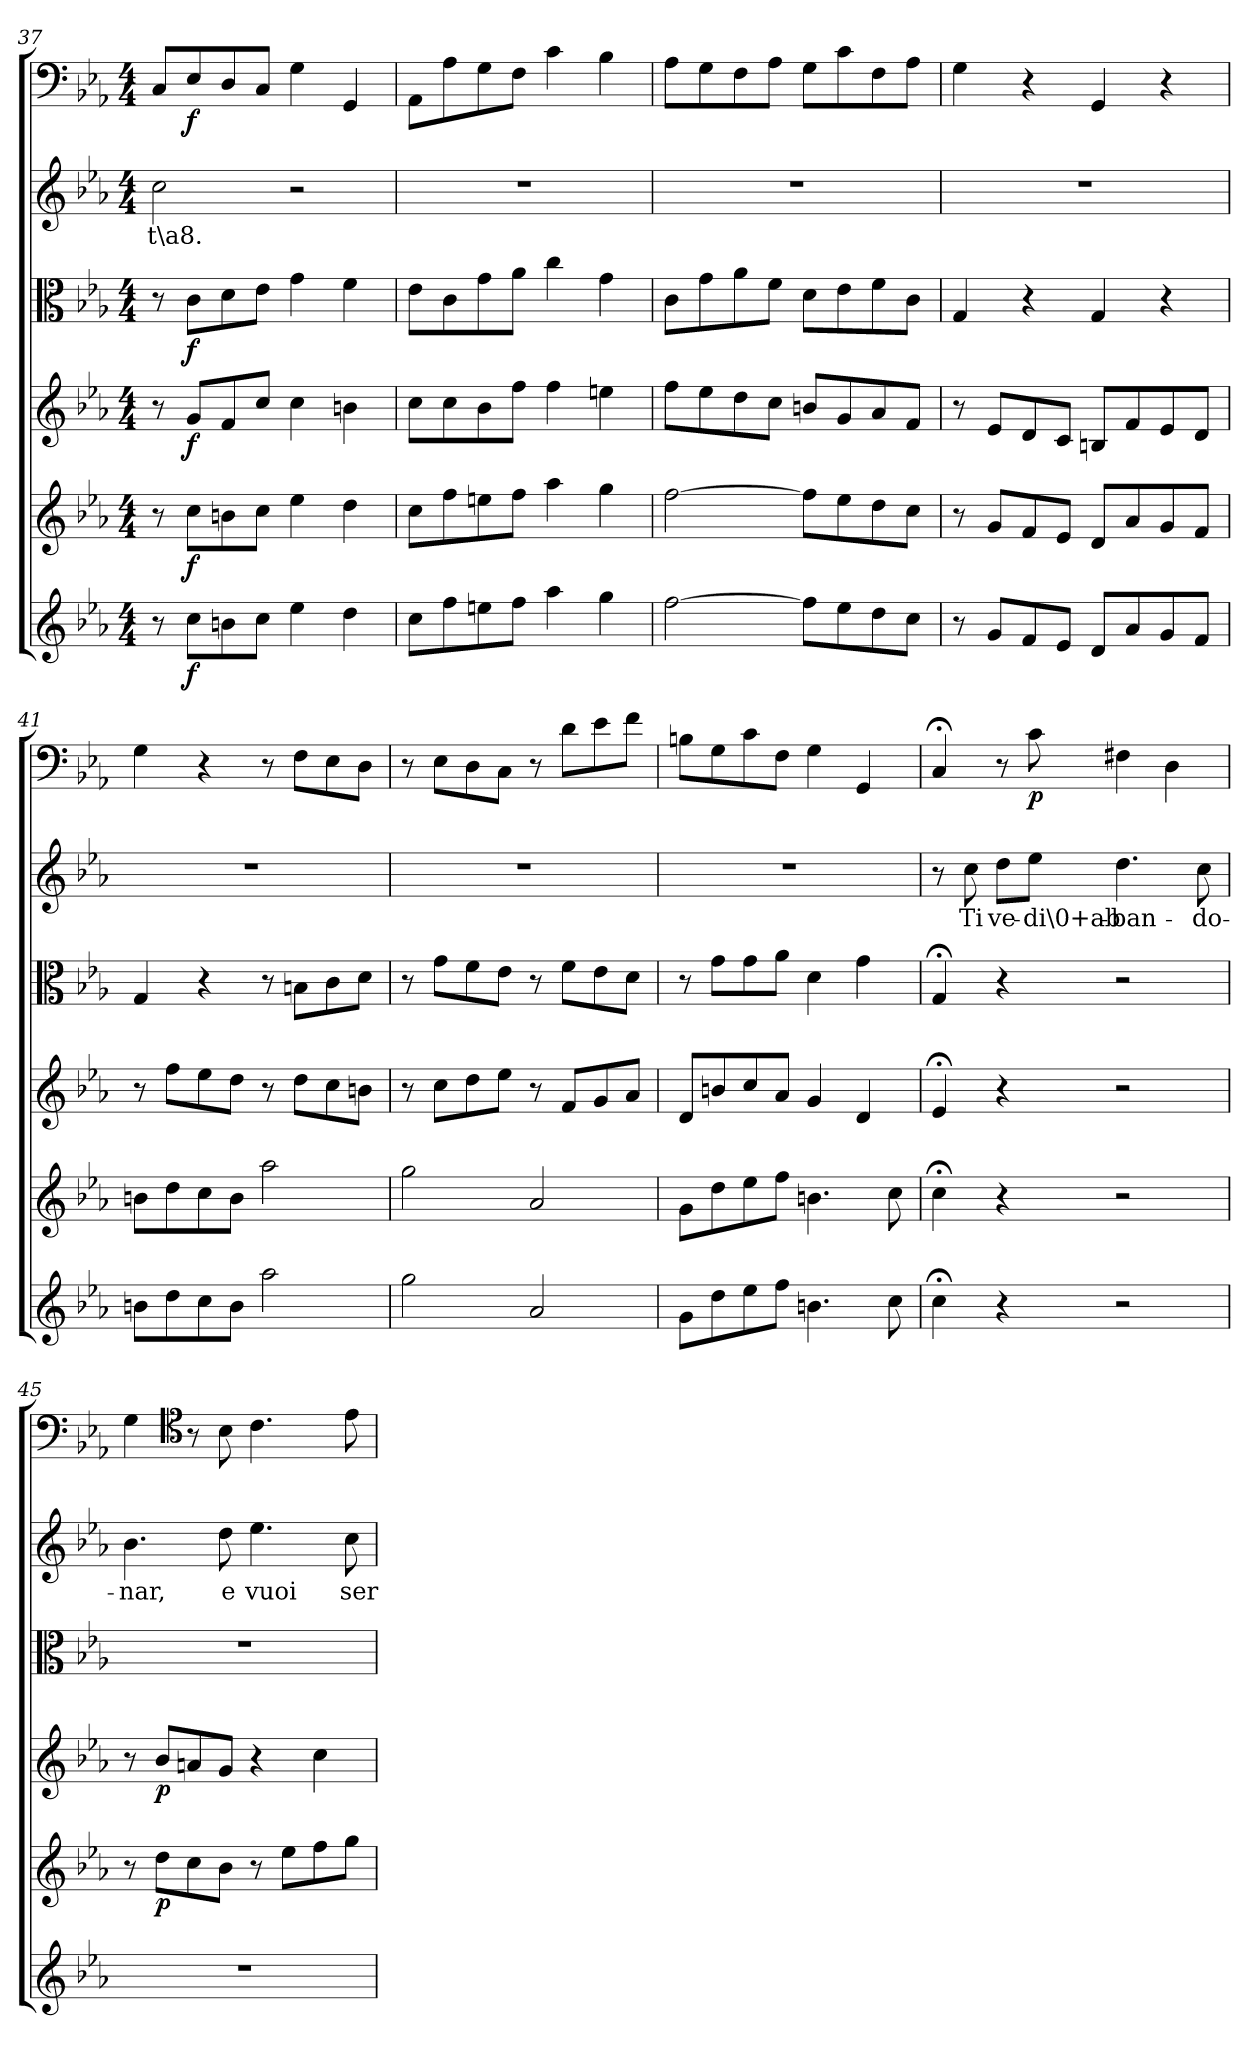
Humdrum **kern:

**kern	**dynam	**kern	**dynam	**kern	**dynam	**kern	**dynam	**kern	**text	**kern	**dynam
*part6	*part6	*part5	*part5	*part4	*part4	*part3	*part3	*part2	*part2	*part1	*part1
*staff6	*staff6	*staff5	*staff5	*staff4	*staff4	*staff3	*staff3	*staff2	*staff2	*staff1	*staff1
*clefG2	*	*clefG2	*	*clefG2	*	*clefC3	*	*clefG2	*	*clefF4	*
*k[b-e-a-]	*	*k[b-e-a-]	*	*k[b-e-a-]	*	*k[b-e-a-]	*	*k[b-e-a-]	*	*k[b-e-a-]	*
*c:	*	*c:	*	*c:	*	*c:	*	*c:	*	*c:	*
*M4/4	*	*M4/4	*	*M4/4	*	*M4/4	*	*M4/4	*	*M4/4	*
=37	=37	=37	=37	=37	=37	=37	=37	=37	=37	=37	=37
8r	.	8r	.	8r	.	8r	.	2cc\	-t\a8.	8C/L	.
8cc\L	f	8cc\L	f	8g/L	f	8c\L	f	.	.	8E-/	f
8bn\	.	8bn\	.	8f/	.	8d\	.	.	.	8D/	.
8cc\J	.	8cc\J	.	8cc/J	.	8e-\J	.	.	.	8C/J	.
4ee-\	.	4ee-\	.	4cc\	.	4g\	.	2r	.	4G\	.
4dd\	.	4dd\	.	4bn\	.	4f\	.	.	.	4GG/	.
=38	=38	=38	=38	=38	=38	=38	=38	=38	=38	=38	=38
8cc\L	.	8cc\L	.	8cc\L	.	8e-\L	.	1r	.	8AA-\L	.
8ff\	.	8ff\	.	8cc\	.	8c\	.	.	.	8A-\	.
8een\	.	8een\	.	8b-\	.	8g\	.	.	.	8G\	.
8ff\J	.	8ff\J	.	8ff\J	.	8a-\J	.	.	.	8F\J	.
4aa-\	.	4aa-\	.	4ff\	.	4cc\	.	.	.	4c\	.
4gg\	.	4gg\	.	4een\	.	4g\	.	.	.	4B-\	.
=39	=39	=39	=39	=39	=39	=39	=39	=39	=39	=39	=39
[2ff\	.	[2ff\	.	8ff\L	.	8c\L	.	1r	.	8A-\L	.
.	.	.	.	8ee-\	.	8g\	.	.	.	8G\	.
.	.	.	.	8dd\	.	8a-\	.	.	.	8F\	.
.	.	.	.	8cc\J	.	8f\J	.	.	.	8A-\J	.
8ff\L]	.	8ff\L]	.	8bn/L	.	8d\L	.	.	.	8G\L	.
8ee-\	.	8ee-\	.	8g/	.	8e-\	.	.	.	8c\	.
8dd\	.	8dd\	.	8a-/	.	8f\	.	.	.	8F\	.
8cc\J	.	8cc\J	.	8f/J	.	8c\J	.	.	.	8A-\J	.
=40	=40	=40	=40	=40	=40	=40	=40	=40	=40	=40	=40
8r	.	8r	.	8r	.	4G/	.	1r	.	4G\	.
8g/L	.	8g/L	.	8e-/L	.	.	.	.	.	.	.
8f/	.	8f/	.	8d/	.	4r	.	.	.	4r	.
8e-/J	.	8e-/J	.	8c/J	.	.	.	.	.	.	.
8d/L	.	8d/L	.	8Bn/L	.	4G/	.	.	.	4GG/	.
8a-/	.	8a-/	.	8f/	.	.	.	.	.	.	.
8g/	.	8g/	.	8e-/	.	4r	.	.	.	4r	.
8f/J	.	8f/J	.	8d/J	.	.	.	.	.	.	.
=41	=41	=41	=41	=41	=41	=41	=41	=41	=41	=41	=41
8bn\L	.	8bn\L	.	8r	.	4G/	.	1r	.	4G\	.
8dd\	.	8dd\	.	8ff\L	.	.	.	.	.	.	.
8cc\	.	8cc\	.	8ee-\	.	4r	.	.	.	4r	.
8b\J	.	8b\J	.	8dd\J	.	.	.	.	.	.	.
2aa-\	.	2aa-\	.	8r	.	8r	.	.	.	8r	.
.	.	.	.	8dd\L	.	8Bn\L	.	.	.	8F\L	.
.	.	.	.	8cc\	.	8c\	.	.	.	8E-\	.
.	.	.	.	8bn\J	.	8d\J	.	.	.	8D\J	.
=42	=42	=42	=42	=42	=42	=42	=42	=42	=42	=42	=42
2gg\	.	2gg\	.	8r	.	8r	.	1r	.	8r	.
.	.	.	.	8cc\L	.	8g\L	.	.	.	8E-\L	.
.	.	.	.	8dd\	.	8f\	.	.	.	8D\	.
.	.	.	.	8ee-\J	.	8e-\J	.	.	.	8C\J	.
2a-/	.	2a-/	.	8r	.	8r	.	.	.	8r	.
.	.	.	.	8f/L	.	8f\L	.	.	.	8d\L	.
.	.	.	.	8g/	.	8e-\	.	.	.	8e-\	.
.	.	.	.	8a-/J	.	8d\J	.	.	.	8f\J	.
=43	=43	=43	=43	=43	=43	=43	=43	=43	=43	=43	=43
8g\L	.	8g\L	.	8d/L	.	8r	.	1r	.	8Bn\L	.
8dd\	.	8dd\	.	8bn/	.	8g\L	.	.	.	8G\	.
8ee-\	.	8ee-\	.	8cc/	.	8g\	.	.	.	8c\	.
8ff\J	.	8ff\J	.	8a-/J	.	8a-\J	.	.	.	8F\J	.
4.bn\	.	4.bn\	.	4g/	.	4d\	.	.	.	4G\	.
.	.	.	.	4d/	.	4g\	.	.	.	4GG/	.
8cc\	.	8cc\	.	.	.	.	.	.	.	.	.
=44	=44	=44	=44	=44	=44	=44	=44	=44	=44	=44	=44
4cc;<\	.	4cc;<\	.	4e-;</	.	4G;</	.	8r	.	4C;</	.
.	.	.	.	.	.	.	.	8cc\	Ti	.	.
4r	.	4r	.	4r	.	4r	.	8dd\L	ve-	8r	.
.	.	.	.	.	.	.	.	8ee-\J	-di\0+ab-	8c\	p
2r	.	2r	.	2r	.	2r	.	4.dd\	-ban-	4F#X\	.
.	.	.	.	.	.	.	.	.	.	4D\	.
.	.	.	.	.	.	.	.	8cc\	-do-	.	.
=45	=45	=45	=45	=45	=45	=45	=45	=45	=45	=45	=45
1r	.	8r	.	8r	.	1r	.	4.b-\	-nar,	4G\	.
.	.	8dd\L	p	8b-/L	p	.	.	.	.	.	.
*	*	*	*	*	*	*	*	*	*	*clefC4	*
.	.	8cc\	.	8an/	.	.	.	.	.	8r	.
.	.	8b-\J	.	8g/J	.	.	.	8dd\	e	8B-\	.
.	.	8r	.	4r	.	.	.	4.ee-\	vuoi	4.c\	.
.	.	8ee-\L	.	.	.	.	.	.	.	.	.
.	.	8ff\	.	4cc\	.	.	.	.	.	.	.
.	.	8gg\J	.	.	.	.	.	8cc\	ser-	8e-\	.
=	=	=	=	=	=	=	=	=	=	=	=
*-	*-	*-	*-	*-	*-	*-	*-	*-	*-	*-	*-
